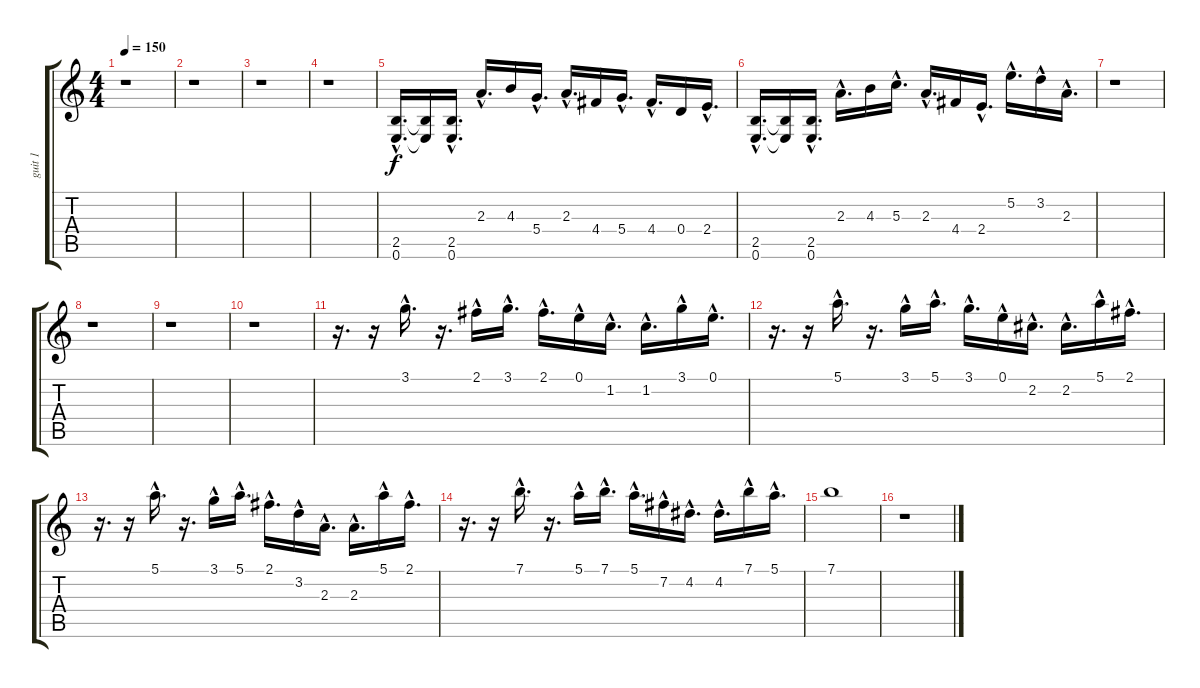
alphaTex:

\track ("guit 1" "guit 1") {instrument distortionguitar}
\staff {score tabs}
\tuning (E4 B3 G3 D3 A2 E2) {hide}
\ts (4 4)
\tempo 150
\clef g2
\ks c
r.1{dy f} |
r.1 |
r.1 |
r.1 |
(2.5{hac} 0.6{hac}).16{d} (2.5{t} 0.6{t}).16 (2.5{hac} 0.6{hac}).16{d} 2.3{hac}.16{d} 4.3.16 5.4{hac}.16{d} 2.3{hac}.16{d} 4.4.16 5.4{hac}.16{d} 4.4{hac}.16{d} 0.4.16 2.4{hac}.16{d} |
(2.5{hac} 0.6{hac}).16{d} (2.5{t} 0.6{t}).16 (2.5{hac} 0.6{hac}).16{d} 2.3{hac}.16{d} 4.3.16 5.3{hac}.16{d} 2.3{hac}.16{d} 4.4.16 2.4{hac}.16{d} 5.2{hac}.16{d} 3.2{hac}.16 2.3{hac}.16{d} |
r.1 |
r.1 |
r.1 |
r.1 |
r.16{d} r.16 3.1{hac}.16{d} r.16{d} 2.1{hac}.16 3.1{hac}.16{d} 2.1{hac}.16{d} 0.1{hac}.16 1.2{hac}.16{d} 1.2{hac}.16{d} 3.1{hac}.16 0.1{hac}.16{d} |
r.16{d} r.16 5.1{hac}.16{d} r.16{d} 3.1{hac}.16 5.1{hac}.16{d} 3.1{hac}.16{d} 0.1{hac}.16 2.2{hac}.16{d} 2.2{hac}.16{d} 5.1{hac}.16 2.1{hac}.16{d} |
r.16{d} r.16 5.1{hac}.16{d} r.16{d} 3.1{hac}.16 5.1{hac}.16{d} 2.1{hac}.16{d} 3.2{hac}.16 2.3{hac}.16{d} 2.3{hac}.16{d} 5.1{hac}.16 2.1{hac}.16{d} |
r.16{d} r.16 7.1{hac}.16{d} r.16{d} 5.1{hac}.16 7.1{hac}.16{d} 5.1{hac}.16{d} 7.2{hac}.16 4.2{hac}.16{d} 4.2{hac}.16{d} 7.1{hac}.16 5.1{hac}.16{d} |
7.1.1 |
r.1
